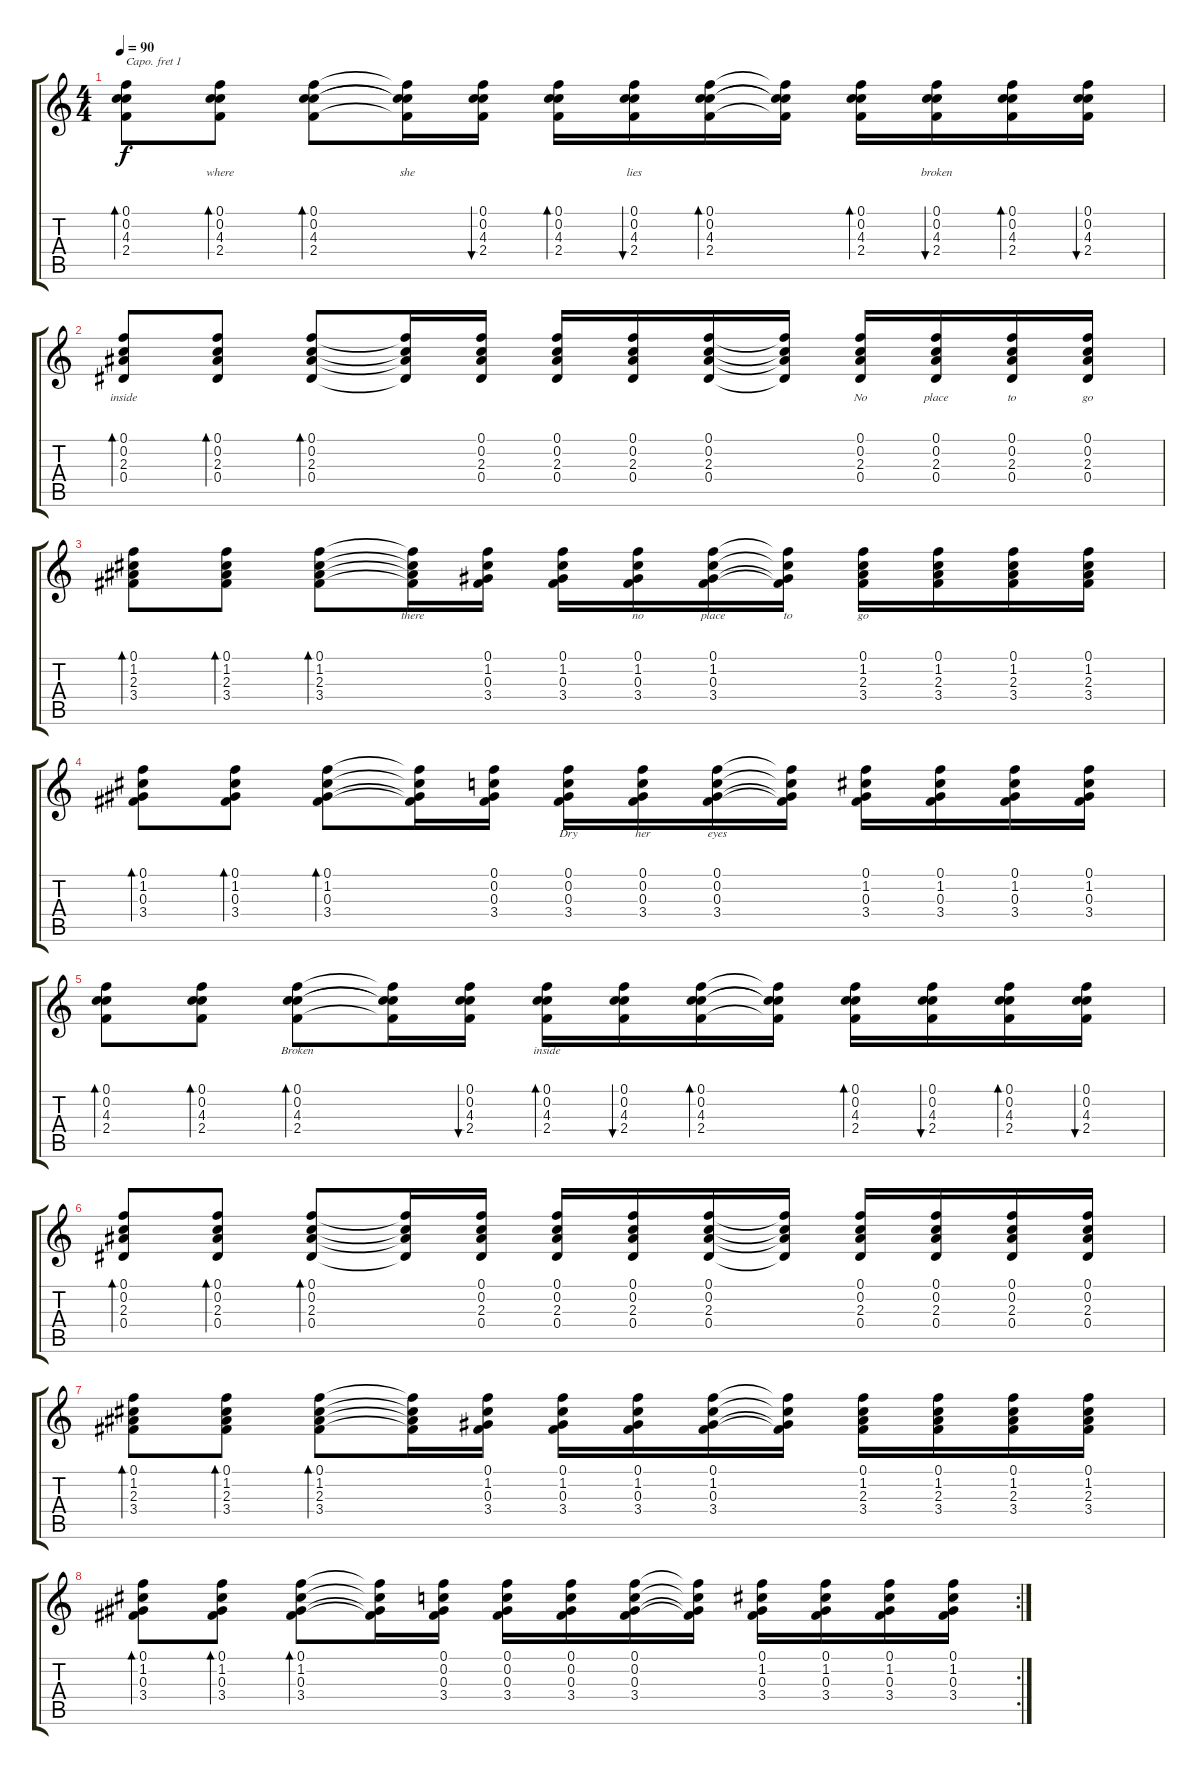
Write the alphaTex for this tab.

\track "" {instrument acousticguitarnylon}
\staff {score tabs}
\capo 1
\tuning (E4 B3 G3 D3 A2 E2) {hide}
\ts (4 4)
\tempo 90
\clef g2
\ks c
(0.1 0.2 4.3 2.4).8{bd 30 lyrics (0 "") lyrics (1 "") lyrics (2 "") lyrics (3 "") lyrics (4 "") dy f} (0.1 0.2 4.3 2.4).8{bd 30 lyrics (0 "where") lyrics (1 "") lyrics (2 "") lyrics (3 "") lyrics (4 "")} (0.1 0.2 4.3 2.4).8{bd 30 lyrics (0 "") lyrics (1 "") lyrics (2 "") lyrics (3 "") lyrics (4 "")} (0.1{t} 0.2{t} 4.3{t} 2.4{t}).16{lyrics (0 "she") lyrics (1 "") lyrics (2 "") lyrics (3 "") lyrics (4 "")} (0.1 0.2 4.3 2.4).16{bu 30 lyrics (0 "") lyrics (1 "") lyrics (2 "") lyrics (3 "") lyrics (4 "")} (0.1 0.2 4.3 2.4).16{bd 30 lyrics (0 "") lyrics (1 "") lyrics (2 "") lyrics (3 "") lyrics (4 "")} (0.1 0.2 4.3 2.4).16{bu 30 lyrics (0 "lies") lyrics (1 "") lyrics (2 "") lyrics (3 "") lyrics (4 "")} (0.1 0.2 4.3 2.4).16{bd 30 lyrics (0 "") lyrics (1 "") lyrics (2 "") lyrics (3 "") lyrics (4 "")} (0.1{t} 0.2{t} 4.3{t} 2.4{t}).16{lyrics (0 "") lyrics (1 "") lyrics (2 "") lyrics (3 "") lyrics (4 "")} (0.1 0.2 4.3 2.4).16{bd 30 lyrics (0 "") lyrics (1 "") lyrics (2 "") lyrics (3 "") lyrics (4 "")} (0.1 0.2 4.3 2.4).16{bu 30 lyrics (0 "broken") lyrics (1 "") lyrics (2 "") lyrics (3 "") lyrics (4 "")} (0.1 0.2 4.3 2.4).16{bd 30 lyrics (0 "") lyrics (1 "") lyrics (2 "") lyrics (3 "") lyrics (4 "")} (0.1 0.2 4.3 2.4).16{bu 30 lyrics (0 "") lyrics (1 "") lyrics (2 "") lyrics (3 "") lyrics (4 "")} |
(0.1 0.2 2.3 0.4).8{bd 30 lyrics (0 "inside") lyrics (1 "") lyrics (2 "") lyrics (3 "") lyrics (4 "")} (0.1 0.2 2.3 0.4).8{bd 30 lyrics (0 "") lyrics (1 "") lyrics (2 "") lyrics (3 "") lyrics (4 "")} (0.1 0.2 2.3 0.4).8{bd 30 lyrics (0 "") lyrics (1 "") lyrics (2 "") lyrics (3 "") lyrics (4 "")} (0.1{t} 0.2{t} 2.3{t} 0.4{t}).16{lyrics (0 "") lyrics (1 "") lyrics (2 "") lyrics (3 "") lyrics (4 "")} (0.1 0.2 2.3 0.4).16{lyrics (0 "") lyrics (1 "") lyrics (2 "") lyrics (3 "") lyrics (4 "")} (0.1 0.2 2.3 0.4).16{lyrics (0 "") lyrics (1 "") lyrics (2 "") lyrics (3 "") lyrics (4 "")} (0.1 0.2 2.3 0.4).16{lyrics (0 "") lyrics (1 "") lyrics (2 "") lyrics (3 "") lyrics (4 "")} (0.1 0.2 2.3 0.4).16{lyrics (0 "") lyrics (1 "") lyrics (2 "") lyrics (3 "") lyrics (4 "")} (0.1{t} 0.2{t} 2.3{t} 0.4{t}).16{lyrics (0 "") lyrics (1 "") lyrics (2 "") lyrics (3 "") lyrics (4 "")} (0.1 0.2 2.3 0.4).16{lyrics (0 "No") lyrics (1 "") lyrics (2 "") lyrics (3 "") lyrics (4 "")} (0.1 0.2 2.3 0.4).16{lyrics (0 "place") lyrics (1 "") lyrics (2 "") lyrics (3 "") lyrics (4 "")} (0.1 0.2 2.3 0.4).16{lyrics (0 "to") lyrics (1 "") lyrics (2 "") lyrics (3 "") lyrics (4 "")} (0.1 0.2 2.3 0.4).16{lyrics (0 "go") lyrics (1 "") lyrics (2 "") lyrics (3 "") lyrics (4 "")} |
(0.1 1.2 2.3 3.4).8{bd 30 lyrics (0 "") lyrics (1 "") lyrics (2 "") lyrics (3 "") lyrics (4 "")} (0.1 1.2 2.3 3.4).8{bd 30 lyrics (0 "") lyrics (1 "") lyrics (2 "") lyrics (3 "") lyrics (4 "")} (0.1 1.2 2.3 3.4).8{bd 30 lyrics (0 "") lyrics (1 "") lyrics (2 "") lyrics (3 "") lyrics (4 "")} (0.1{t} 1.2{t} 2.3{t} 3.4{t}).16{lyrics (0 "there") lyrics (1 "") lyrics (2 "") lyrics (3 "") lyrics (4 "")} (0.1 1.2 0.3 3.4).16{lyrics (0 "") lyrics (1 "") lyrics (2 "") lyrics (3 "") lyrics (4 "")} (0.1 1.2 0.3 3.4).16{lyrics (0 "") lyrics (1 "") lyrics (2 "") lyrics (3 "") lyrics (4 "")} (0.1 1.2 0.3 3.4).16{lyrics (0 "no") lyrics (1 "") lyrics (2 "") lyrics (3 "") lyrics (4 "")} (0.1 1.2 0.3 3.4).16{lyrics (0 "place") lyrics (1 "") lyrics (2 "") lyrics (3 "") lyrics (4 "")} (0.1{t} 1.2{t} 0.3{t} 3.4{t}).16{lyrics (0 "to") lyrics (1 "") lyrics (2 "") lyrics (3 "") lyrics (4 "")} (0.1 1.2 2.3 3.4).16{lyrics (0 "go") lyrics (1 "") lyrics (2 "") lyrics (3 "") lyrics (4 "")} (0.1 1.2 2.3 3.4).16{lyrics (0 "") lyrics (1 "") lyrics (2 "") lyrics (3 "") lyrics (4 "")} (0.1 1.2 2.3 3.4).16{lyrics (0 "") lyrics (1 "") lyrics (2 "") lyrics (3 "") lyrics (4 "")} (0.1 1.2 2.3 3.4).16{lyrics (0 "") lyrics (1 "") lyrics (2 "") lyrics (3 "") lyrics (4 "")} |
(0.1 1.2 0.3 3.4).8{bd 30 lyrics (0 "") lyrics (1 "") lyrics (2 "") lyrics (3 "") lyrics (4 "")} (0.1 1.2 0.3 3.4).8{bd 30 lyrics (0 "") lyrics (1 "") lyrics (2 "") lyrics (3 "") lyrics (4 "")} (0.1 1.2 0.3 3.4).8{bd 30 lyrics (0 "") lyrics (1 "") lyrics (2 "") lyrics (3 "") lyrics (4 "")} (0.1{t} 1.2{t} 0.3{t} 3.4{t}).16{lyrics (0 "") lyrics (1 "") lyrics (2 "") lyrics (3 "") lyrics (4 "")} (0.1 0.2 0.3 3.4).16{lyrics (0 "") lyrics (1 "") lyrics (2 "") lyrics (3 "") lyrics (4 "")} (0.1 0.2 0.3 3.4).16{lyrics (0 "Dry") lyrics (1 "") lyrics (2 "") lyrics (3 "") lyrics (4 "")} (0.1 0.2 0.3 3.4).16{lyrics (0 "her") lyrics (1 "") lyrics (2 "") lyrics (3 "") lyrics (4 "")} (0.1 0.2 0.3 3.4).16{lyrics (0 "eyes") lyrics (1 "") lyrics (2 "") lyrics (3 "") lyrics (4 "")} (0.1{t} 0.2{t} 0.3{t} 3.4{t}).16{lyrics (0 "") lyrics (1 "") lyrics (2 "") lyrics (3 "") lyrics (4 "")} (0.1 1.2 0.3 3.4).16{lyrics (0 "") lyrics (1 "") lyrics (2 "") lyrics (3 "") lyrics (4 "")} (0.1 1.2 0.3 3.4).16{lyrics (0 "") lyrics (1 "") lyrics (2 "") lyrics (3 "") lyrics (4 "")} (0.1 1.2 0.3 3.4).16{lyrics (0 "") lyrics (1 "") lyrics (2 "") lyrics (3 "") lyrics (4 "")} (0.1 1.2 0.3 3.4).16{lyrics (0 "") lyrics (1 "") lyrics (2 "") lyrics (3 "") lyrics (4 "")} |
(0.1 0.2 4.3 2.4).8{bd 30 lyrics (0 "") lyrics (1 "") lyrics (2 "") lyrics (3 "") lyrics (4 "")} (0.1 0.2 4.3 2.4).8{bd 30 lyrics (0 "") lyrics (1 "") lyrics (2 "") lyrics (3 "") lyrics (4 "")} (0.1 0.2 4.3 2.4).8{bd 30 lyrics (0 "Broken") lyrics (1 "") lyrics (2 "") lyrics (3 "") lyrics (4 "")} (0.1{t} 0.2{t} 4.3{t} 2.4{t}).16{lyrics (0 "") lyrics (1 "") lyrics (2 "") lyrics (3 "") lyrics (4 "")} (0.1 0.2 4.3 2.4).16{bu 30 lyrics (0 "") lyrics (1 "") lyrics (2 "") lyrics (3 "") lyrics (4 "")} (0.1 0.2 4.3 2.4).16{bd 30 lyrics (0 "inside") lyrics (1 "") lyrics (2 "") lyrics (3 "") lyrics (4 "")} (0.1 0.2 4.3 2.4).16{bu 30} (0.1 0.2 4.3 2.4).16{bd 30} (0.1{t} 0.2{t} 4.3{t} 2.4{t}).16 (0.1 0.2 4.3 2.4).16{bd 30} (0.1 0.2 4.3 2.4).16{bu 30} (0.1 0.2 4.3 2.4).16{bd 30} (0.1 0.2 4.3 2.4).16{bu 30} |
(0.1 0.2 2.3 0.4).8{bd 30} (0.1 0.2 2.3 0.4).8{bd 30} (0.1 0.2 2.3 0.4).8{bd 30} (0.1{t} 0.2{t} 2.3{t} 0.4{t}).16 (0.1 0.2 2.3 0.4).16 (0.1 0.2 2.3 0.4).16 (0.1 0.2 2.3 0.4).16 (0.1 0.2 2.3 0.4).16 (0.1{t} 0.2{t} 2.3{t} 0.4{t}).16 (0.1 0.2 2.3 0.4).16 (0.1 0.2 2.3 0.4).16 (0.1 0.2 2.3 0.4).16 (0.1 0.2 2.3 0.4).16 |
(0.1 1.2 2.3 3.4).8{bd 30} (0.1 1.2 2.3 3.4).8{bd 30} (0.1 1.2 2.3 3.4).8{bd 30} (0.1{t} 1.2{t} 2.3{t} 3.4{t}).16 (0.1 1.2 0.3 3.4).16 (0.1 1.2 0.3 3.4).16 (0.1 1.2 0.3 3.4).16 (0.1 1.2 0.3 3.4).16 (0.1{t} 1.2{t} 0.3{t} 3.4{t}).16 (0.1 1.2 2.3 3.4).16 (0.1 1.2 2.3 3.4).16 (0.1 1.2 2.3 3.4).16 (0.1 1.2 2.3 3.4).16 |
\rc 2
(0.1 1.2 0.3 3.4).8{bd 30} (0.1 1.2 0.3 3.4).8{bd 30} (0.1 1.2 0.3 3.4).8{bd 30} (0.1{t} 1.2{t} 0.3{t} 3.4{t}).16 (0.1 0.2 0.3 3.4).16 (0.1 0.2 0.3 3.4).16 (0.1 0.2 0.3 3.4).16 (0.1 0.2 0.3 3.4).16 (0.1{t} 0.2{t} 0.3{t} 3.4{t}).16 (0.1 1.2 0.3 3.4).16 (0.1 1.2 0.3 3.4).16 (0.1 1.2 0.3 3.4).16 (0.1 1.2 0.3 3.4).16
